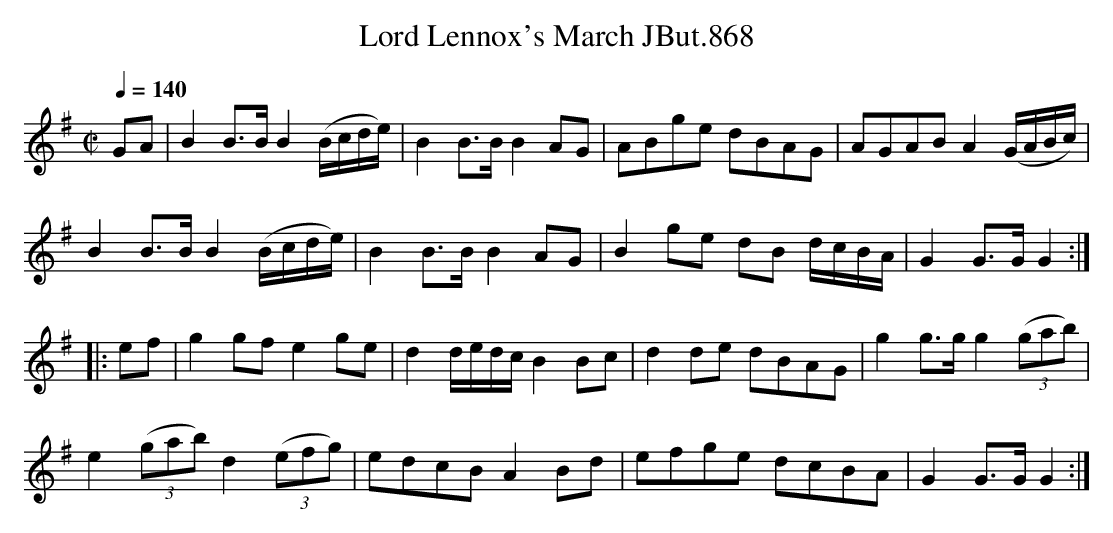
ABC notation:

X:1
T:Lord Lennox's March JBut.868
Q:1/4=140
M:C|
L:1/8
K:G
GA|B2 B>B B2 (B/c/d/e/)|B2 B>B B2 AG|ABge dBAG|AGAB A2 (G/A/B/c/)|
B2 B>B B2 (B/c/d/e/)|B2 B>B B2 AG|B2 ge dB d/c/B/A/|G2 G>G G2:|
|:ef|g2 gf e2 ge|d2 d/e/d/c/ B2 Bc|d2 de dBAG|g2 g>g g2 ((3gab)|
e2 ((3gab) d2 ((3efg)|edcB A2 Bd|efge dcBA|G2 G>G G2:|
